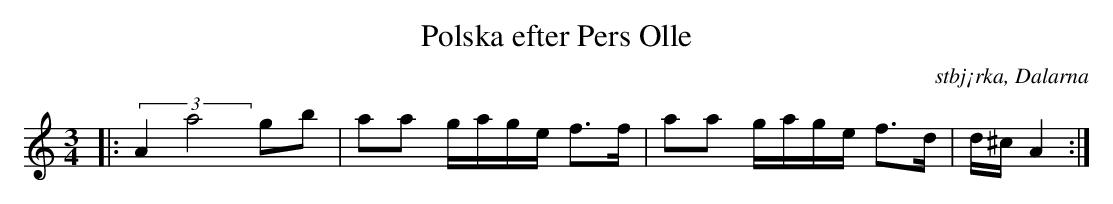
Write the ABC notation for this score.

X:1
T:Polska efter Pers Olle
O: stbj¡rka, Dalarna
M:3/4
L:1/16
K:D Dor
|: (3:2:2A4a8 g2b2 | a2a2 gage f3f | a2a2 gage f3d | d^c A4 :|
